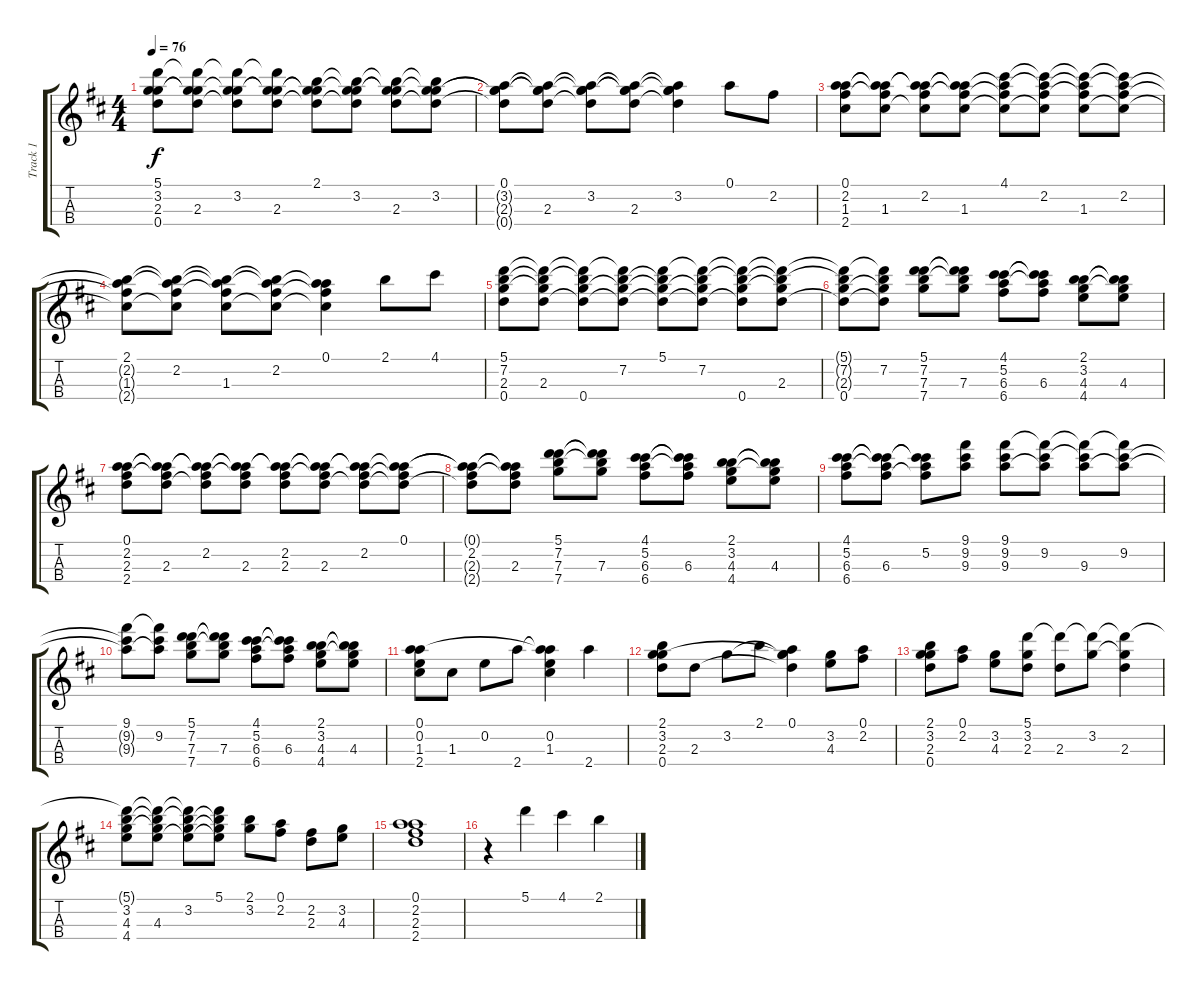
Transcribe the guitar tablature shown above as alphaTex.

\track ("Track 1" "Track 1") {instrument acousticguitarsteel}
\staff {score tabs}
\tuning (A4 E4 C4 G4) {hide}
\ts (4 4)
\tempo 76
\clef g2
\ks d
(5.1 3.2 2.3 0.4).8{dy f} (5.1{t} 3.2{t} 2.3 0.4{t}).8 (5.1{t} 3.2 2.3{t} 0.4{t}).8 (5.1{t} 3.2{t} 2.3 0.4{t}).8 (2.1 3.2{t} 2.3{t} 0.4{t}).8 (2.1{t} 3.2 2.3{t} 0.4{t}).8 (2.1{t} 3.2{t} 2.3 0.4{t}).8 (2.1{t} 3.2 2.3{t} 0.4{t}).8 |
(0.1 3.2{t} 2.3{t} 0.4{t}).8 (0.1{t} 3.2{t} 2.3 0.4{t}).8 (0.1{t} 3.2 2.3{t} 0.4{t}).8 (0.1{t} 3.2{t} 2.3 0.4{t}).8 (0.1{t} 3.2 2.3{t} 0.4{t}).4 0.1.8 2.2.8 |
(0.1 2.2 1.3 2.4).8 (0.1{t} 2.2{t} 1.3 2.4{t}).8 (0.1{t} 2.2 1.3{t} 2.4{t}).8 (0.1{t} 2.2{t} 1.3 2.4{t}).8 (4.1 2.2{t} 1.3{t} 2.4{t}).8 (4.1{t} 2.2 1.3{t} 2.4{t}).8 (4.1{t} 2.2{t} 1.3 2.4{t}).8 (4.1{t} 2.2 1.3{t} 2.4{t}).8 |
(2.1 2.2{t} 1.3{t} 2.4{t}).8 (2.1{t} 2.2 1.3{t} 2.4{t}).8 (2.1{t} 2.2{t} 1.3 2.4{t}).8 (2.1{t} 2.2 1.3{t} 2.4{t}).8 (0.1 2.2{t} 1.3{t} 2.4{t}).4 2.1.8 4.1.8 |
(5.1 7.2 2.3 0.4).8 (5.1{t} 7.2{t} 2.3 0.4{t}).8 (5.1{t} 7.2{t} 2.3{t} 0.4).8 (5.1{t} 7.2 2.3{t} 0.4{t}).8 (5.1 7.2{t} 2.3{t} 0.4{t}).8 (5.1{t} 7.2 2.3{t} 0.4{t}).8 (5.1{t} 7.2{t} 2.3{t} 0.4).8 (5.1{t} 7.2{t} 2.3 0.4{t}).8 |
(5.1{t} 7.2{t} 2.3{t} 0.4).8 (5.1{t} 7.2 2.3{t} 0.4{t}).8 (5.1 7.2 7.3 7.4).8 (5.1{t} 7.2{t} 7.3 7.4{t}).8 (4.1 5.2 6.3 6.4).8 (4.1{t} 5.2{t} 6.3 6.4{t}).8 (2.1 3.2 4.3 4.4).8 (2.1{t} 3.2{t} 4.3 4.4{t}).8 |
(0.1 2.2 2.3 2.4).8 (0.1{t} 2.2{t} 2.3 2.4{t}).8 (0.1{t} 2.2 2.3{t} 2.4{t}).8 (0.1{t} 2.2{t} 2.3 2.4{t}).8 (0.1{t} 2.2 2.3 2.4{t}).8 (0.1{t} 2.2{t} 2.3 2.4{t}).8 (0.1{t} 2.2 2.3{t} 2.4{t}).8 (0.1 2.2{t} 2.3{t} 2.4{t}).8 |
(0.1{t} 2.2 2.3{t} 2.4{t}).8 (0.1{t} 2.2{t} 2.3 2.4{t}).8 (5.1 7.2 7.3 7.4).8 (5.1{t} 7.2{t} 7.3 7.4{t}).8 (4.1 5.2 6.3 6.4).8 (4.1{t} 5.2{t} 6.3 6.4{t}).8 (2.1 3.2 4.3 4.4).8 (2.1{t} 3.2{t} 4.3 4.4{t}).8 |
(4.1 5.2 6.3 6.4).8 (4.1{t} 5.2{t} 6.3 6.4{t}).8 (4.1{t} 5.2 6.3{t} 6.4{t}).8 (9.1 9.2 9.3).8 (9.1 9.2 9.3).8 (9.1{t} 9.2 9.3{t}).8 (9.1{t} 9.2{t} 9.3).8 (9.1{t} 9.2 9.3{t}).8 |
(9.1 9.2{t} 9.3{t}).8 (9.1{t} 9.2 9.3{t}).8 (5.1 7.2 7.3 7.4).8 (5.1{t} 7.2{t} 7.3 7.4{t}).8 (4.1 5.2 6.3 6.4).8 (4.1{t} 5.2{t} 6.3 6.4{t}).8 (2.1 3.2 4.3 4.4).8 (2.1{t} 3.2{t} 4.3 4.4{t}).8 |
(0.1 0.2 1.3 2.4).8 1.3.8 0.2.8 2.4.8 (0.1{t} 0.2 1.3 2.4{t}).4 2.4.4 |
(2.1 3.2 2.3 0.4).8 2.3.8 3.2.8 2.1.8 (0.1 3.2{t} 2.3{t} 0.4{t}).4 (3.2 4.3).8 (0.1 2.2).8 |
(2.1 3.2 2.3 0.4).8 (0.1 2.2).8 (3.2 4.3).8 (5.1 3.2 2.3).8 (5.1{t} 2.3).8 (5.1{t} 3.2).8 (5.1{t} 3.2{t} 2.3).4 |
(5.1{t} 3.2 4.3 4.4).8 (5.1{t} 3.2{t} 4.3 4.4{t}).8 (5.1{t} 3.2 4.3{t} 4.4{t}).8 (5.1 3.2{t} 4.3{t} 4.4{t}).8 (2.1 3.2).8 (0.1 2.2).8 (2.2 2.3).8 (3.2 4.3).8 |
(0.1 2.2 2.3 2.4).1 |
r.4 5.1.4 4.1.4 2.1.4
